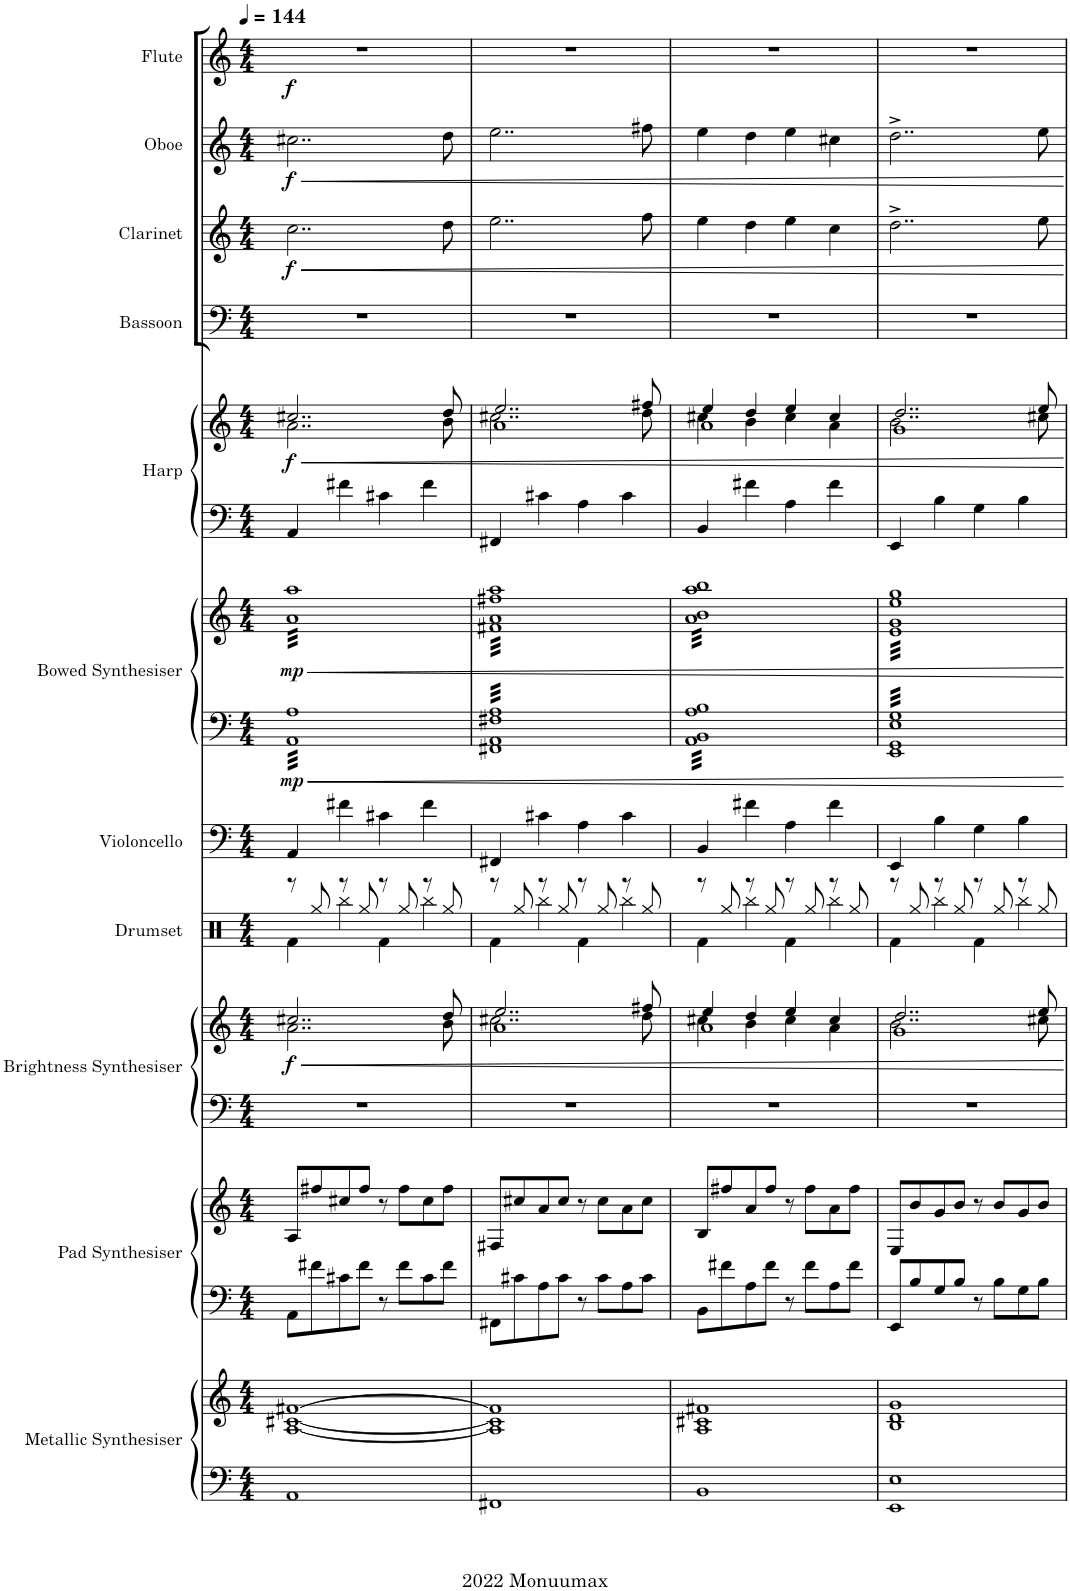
**kern	**kern	**kern	**kern	**kern	**kern	**dynam	**kern	**kern	**kern	**kern	**dynam	**kern	**kern	**dynam	**kern	**kern	**dynam	**kern	**dynam	**kern	**dynam
*part11	*part11	*part10	*part10	*part9	*part9	*part9	*part8	*part7	*part6	*part6	*part6	*part5	*part5	*part5	*part4	*part3	*part3	*part2	*part2	*part1	*part1
*staff16	*staff15	*staff14	*staff13	*staff12	*staff11	*staff11/12	*staff10	*staff9	*staff8	*staff7	*staff7/8	*staff6	*staff5	*staff5/6	*staff4	*staff3	*staff3	*staff2	*staff2	*staff1	*staff1
*I"Metallic Synthesiser	*	*I"Pad Synthesiser	*	*I"Brightness Synthesiser	*	*	*I"Drumset	*I"Violoncello	*I"Bowed Synthesiser	*	*	*I"Harp	*	*	*I"Bassoon	*I"Clarinet	*	*I"Oboe	*	*I"Flute	*
*I'Synth.	*	*I'Synth.	*	*I'Synth.	*	*	*I'D. Set	*I'Vc.	*I'Synth.	*	*	*I'Hrp.	*	*	*I'Bsn.	*I'Cl.	*	*I'Ob.	*	*I'Fl.	*
*clefF4	*clefG2	*clefF4	*clefG2	*clefF4	*clefG2	*	*clefX	*clefF4	*clefF4	*clefG2	*	*clefF4	*clefG2	*	*clefF4	*clefG2	*	*clefG2	*	*clefG2	*
*	*	*	*	*	*	*	*	*	*	*	*	*	*	*	*	*Trd2c3	*	*	*	*	*
*k[]	*k[]	*k[]	*k[]	*k[]	*k[]	*	*k[]	*k[]	*k[]	*k[]	*	*k[]	*k[]	*	*k[]	*k[]	*	*k[]	*	*k[]	*
*M4/4	*M4/4	*M4/4	*M4/4	*M4/4	*M4/4	*	*M4/4	*M4/4	*M4/4	*M4/4	*	*M4/4	*M4/4	*	*M4/4	*M4/4	*	*M4/4	*	*M4/4	*
*MM144	*MM144	*MM144	*MM144	*MM144	*MM144	*	*MM144	*MM144	*MM144	*MM144	*	*MM144	*MM144	*	*MM144	*MM144	*	*MM144	*	*MM144	*
=1	=1	=1	=1	=1	=1	=1	=1	=1	=1	=1	=1	=1	=1	=1	=1	=1	=1	=1	=1	=1	=1
*	*	*	*	*	*^	*	*^	*	*	*	*	*	*^	*	*	*	*	*	*	*	*
!	!	!	!	!	!	!	!LO:DY:b	!	!	!	!	!	!LO:DY:b=2	!	!	!	!	!	!	!	!	!	!	!
!	!	!	!	!	!	!	!	!	!	!	!	!	!LO:DY:n=1:b	!	!	!	!LO:DY:b	!	!	!LO:DY:b	!	!LO:DY:b	!	!LO:DY:b
*	*	*	*	*	*	*	*	*	*	*	*tremolo	*	*	*	*	*	*	*	*	*	*	*	*	*
*	*	*	*	*	*	*	*	*	*	*	*	*tremolo	*	*	*	*	*	*	*	*	*	*	*	*
1AA	[1A [1c#X [1f#X	8AA\L	8A/L	1r	2..cc#X/	2..a\	f	8r	4Rf\	4AA/	32AA 32ALLL	32a 32aaLLL	mp mp	4AA/	2..cc#X/	2..a\	f	1r	2..cc\	f	2..cc#X\	f	1r	f
.	.	.	.	.	.	.	.	.	.	.	32AA 32A	32a 32aa	.	.	.	.	.	.	.	.	.	.	.	.
.	.	.	.	.	.	.	.	.	.	.	32AA 32A	32a 32aa	.	.	.	.	.	.	.	.	.	.	.	.
.	.	.	.	.	.	.	.	.	.	.	32AA 32A	32a 32aa	.	.	.	.	.	.	.	.	.	.	.	.
.	.	8f#X\	8ff#X/	.	.	.	.	8Rgg/	.	.	32AA 32A	32a 32aa	.	.	.	.	.	.	.	.	.	.	.	.
.	.	.	.	.	.	.	.	.	.	.	32AA 32A	32a 32aa	.	.	.	.	.	.	.	.	.	.	.	.
.	.	.	.	.	.	.	.	.	.	.	32AA 32A	32a 32aa	.	.	.	.	.	.	.	.	.	.	.	.
.	.	.	.	.	.	.	.	.	.	.	32AA 32A	32a 32aa	.	.	.	.	.	.	.	.	.	.	.	.
.	.	8c#X\	8cc#X/	.	.	.	.	8r	4Rbb\	4f#X\	32AA 32A	32a 32aa	.	4f#X\	.	.	.	.	.	.	.	.	.	.
.	.	.	.	.	.	.	.	.	.	.	32AA 32A	32a 32aa	.	.	.	.	.	.	.	.	.	.	.	.
.	.	.	.	.	.	.	.	.	.	.	32AA 32A	32a 32aa	.	.	.	.	.	.	.	.	.	.	.	.
.	.	.	.	.	.	.	.	.	.	.	32AA 32A	32a 32aa	.	.	.	.	.	.	.	.	.	.	.	.
.	.	8f#\J	8ff#/J	.	.	.	.	8Rgg/	.	.	32AA 32A	32a 32aa	.	.	.	.	.	.	.	.	.	.	.	.
.	.	.	.	.	.	.	.	.	.	.	32AA 32A	32a 32aa	.	.	.	.	.	.	.	.	.	.	.	.
.	.	.	.	.	.	.	.	.	.	.	32AA 32A	32a 32aa	.	.	.	.	.	.	.	.	.	.	.	.
.	.	.	.	.	.	.	.	.	.	.	32AA 32A	32a 32aa	.	.	.	.	.	.	.	.	.	.	.	.
.	.	8r	8r	.	.	.	.	8r	4Rf\	4c#X\	32AA 32A	32a 32aa	.	4c#X\	.	.	.	.	.	.	.	.	.	.
.	.	.	.	.	.	.	.	.	.	.	32AA 32A	32a 32aa	.	.	.	.	.	.	.	.	.	.	.	.
.	.	.	.	.	.	.	.	.	.	.	32AA 32A	32a 32aa	.	.	.	.	.	.	.	.	.	.	.	.
.	.	.	.	.	.	.	.	.	.	.	32AA 32A	32a 32aa	.	.	.	.	.	.	.	.	.	.	.	.
.	.	8f#\L	8ff#\L	.	.	.	.	8Rgg/	.	.	32AA 32A	32a 32aa	.	.	.	.	.	.	.	.	.	.	.	.
.	.	.	.	.	.	.	.	.	.	.	32AA 32A	32a 32aa	.	.	.	.	.	.	.	.	.	.	.	.
.	.	.	.	.	.	.	.	.	.	.	32AA 32A	32a 32aa	.	.	.	.	.	.	.	.	.	.	.	.
.	.	.	.	.	.	.	.	.	.	.	32AA 32A	32a 32aa	.	.	.	.	.	.	.	.	.	.	.	.
.	.	8c#\	8cc#\	.	.	.	.	8r	4Rbb\	4f#\	32AA 32A	32a 32aa	.	4f#\	.	.	.	.	.	.	.	.	.	.
.	.	.	.	.	.	.	.	.	.	.	32AA 32A	32a 32aa	.	.	.	.	.	.	.	.	.	.	.	.
.	.	.	.	.	.	.	.	.	.	.	32AA 32A	32a 32aa	.	.	.	.	.	.	.	.	.	.	.	.
.	.	.	.	.	.	.	.	.	.	.	32AA 32A	32a 32aa	.	.	.	.	.	.	.	.	.	.	.	.
.	.	8f#\J	8ff#\J	.	8dd/	8b\	.	8Rgg/	.	.	32AA 32A	32a 32aa	.	.	8dd/	8b\	.	.	8dd\	.	8dd\	.	.	.
.	.	.	.	.	.	.	.	.	.	.	32AA 32A	32a 32aa	.	.	.	.	.	.	.	.	.	.	.	.
.	.	.	.	.	.	.	.	.	.	.	32AA 32A	32a 32aa	.	.	.	.	.	.	.	.	.	.	.	.
.	.	.	.	.	.	.	.	.	.	.	32AA 32AJJJ	32a 32aaJJJ	.	.	.	.	.	.	.	.	.	.	.	.
=2	=2	=2	=2	=2	=2	=2	=2	=2	=2	=2	=2	=2	=2	=2	=2	=2	=2	=2	=2	=2	=2	=2	=2	=2
*	*	*	*	*	*	*^	*	*	*	*	*	*	*	*	*	*^	*	*	*	*	*	*	*	*
1FF#X	1A] 1c#] 1f#]	8FF#X\L	8F#X/L	1r	2..ee/	2..cc#X\	1a	.	8r	4Rf\	4FF#X/	32FF#X 32AA 32F#X 32ALLL	32f#X 32a 32ff#X 32aaLLL	.	4FF#X/	2..ee/	2..cc#X\	1a	.	1r	2..ee\	.	2..ee\	.	1r	.
.	.	.	.	.	.	.	.	.	.	.	.	32FF#X 32AA 32F#X 32A	32f#X 32a 32ff#X 32aa	.	.	.	.	.	.	.	.	.	.	.	.	.
.	.	.	.	.	.	.	.	.	.	.	.	32FF#X 32AA 32F#X 32A	32f#X 32a 32ff#X 32aa	.	.	.	.	.	.	.	.	.	.	.	.	.
.	.	.	.	.	.	.	.	.	.	.	.	32FF#X 32AA 32F#X 32A	32f#X 32a 32ff#X 32aa	.	.	.	.	.	.	.	.	.	.	.	.	.
.	.	8c#X\	8cc#X/	.	.	.	.	.	8Rgg/	.	.	32FF#X 32AA 32F#X 32A	32f#X 32a 32ff#X 32aa	.	.	.	.	.	.	.	.	.	.	.	.	.
.	.	.	.	.	.	.	.	.	.	.	.	32FF#X 32AA 32F#X 32A	32f#X 32a 32ff#X 32aa	.	.	.	.	.	.	.	.	.	.	.	.	.
.	.	.	.	.	.	.	.	.	.	.	.	32FF#X 32AA 32F#X 32A	32f#X 32a 32ff#X 32aa	.	.	.	.	.	.	.	.	.	.	.	.	.
.	.	.	.	.	.	.	.	.	.	.	.	32FF#X 32AA 32F#X 32A	32f#X 32a 32ff#X 32aa	.	.	.	.	.	.	.	.	.	.	.	.	.
.	.	8A\	8a/	.	.	.	.	.	8r	4Rbb\	4c#X\	32FF#X 32AA 32F#X 32A	32f#X 32a 32ff#X 32aa	.	4c#X\	.	.	.	.	.	.	.	.	.	.	.
.	.	.	.	.	.	.	.	.	.	.	.	32FF#X 32AA 32F#X 32A	32f#X 32a 32ff#X 32aa	.	.	.	.	.	.	.	.	.	.	.	.	.
.	.	.	.	.	.	.	.	.	.	.	.	32FF#X 32AA 32F#X 32A	32f#X 32a 32ff#X 32aa	.	.	.	.	.	.	.	.	.	.	.	.	.
.	.	.	.	.	.	.	.	.	.	.	.	32FF#X 32AA 32F#X 32A	32f#X 32a 32ff#X 32aa	.	.	.	.	.	.	.	.	.	.	.	.	.
.	.	8c#\J	8cc#/J	.	.	.	.	.	8Rgg/	.	.	32FF#X 32AA 32F#X 32A	32f#X 32a 32ff#X 32aa	.	.	.	.	.	.	.	.	.	.	.	.	.
.	.	.	.	.	.	.	.	.	.	.	.	32FF#X 32AA 32F#X 32A	32f#X 32a 32ff#X 32aa	.	.	.	.	.	.	.	.	.	.	.	.	.
.	.	.	.	.	.	.	.	.	.	.	.	32FF#X 32AA 32F#X 32A	32f#X 32a 32ff#X 32aa	.	.	.	.	.	.	.	.	.	.	.	.	.
.	.	.	.	.	.	.	.	.	.	.	.	32FF#X 32AA 32F#X 32A	32f#X 32a 32ff#X 32aa	.	.	.	.	.	.	.	.	.	.	.	.	.
.	.	8r	8r	.	.	.	.	.	8r	4Rf\	4A\	32FF#X 32AA 32F#X 32A	32f#X 32a 32ff#X 32aa	.	4A\	.	.	.	.	.	.	.	.	.	.	.
.	.	.	.	.	.	.	.	.	.	.	.	32FF#X 32AA 32F#X 32A	32f#X 32a 32ff#X 32aa	.	.	.	.	.	.	.	.	.	.	.	.	.
.	.	.	.	.	.	.	.	.	.	.	.	32FF#X 32AA 32F#X 32A	32f#X 32a 32ff#X 32aa	.	.	.	.	.	.	.	.	.	.	.	.	.
.	.	.	.	.	.	.	.	.	.	.	.	32FF#X 32AA 32F#X 32A	32f#X 32a 32ff#X 32aa	.	.	.	.	.	.	.	.	.	.	.	.	.
.	.	8c#\L	8cc#\L	.	.	.	.	.	8Rgg/	.	.	32FF#X 32AA 32F#X 32A	32f#X 32a 32ff#X 32aa	.	.	.	.	.	.	.	.	.	.	.	.	.
.	.	.	.	.	.	.	.	.	.	.	.	32FF#X 32AA 32F#X 32A	32f#X 32a 32ff#X 32aa	.	.	.	.	.	.	.	.	.	.	.	.	.
.	.	.	.	.	.	.	.	.	.	.	.	32FF#X 32AA 32F#X 32A	32f#X 32a 32ff#X 32aa	.	.	.	.	.	.	.	.	.	.	.	.	.
.	.	.	.	.	.	.	.	.	.	.	.	32FF#X 32AA 32F#X 32A	32f#X 32a 32ff#X 32aa	.	.	.	.	.	.	.	.	.	.	.	.	.
.	.	8A\	8a\	.	.	.	.	.	8r	4Rbb\	4c#\	32FF#X 32AA 32F#X 32A	32f#X 32a 32ff#X 32aa	.	4c#\	.	.	.	.	.	.	.	.	.	.	.
.	.	.	.	.	.	.	.	.	.	.	.	32FF#X 32AA 32F#X 32A	32f#X 32a 32ff#X 32aa	.	.	.	.	.	.	.	.	.	.	.	.	.
.	.	.	.	.	.	.	.	.	.	.	.	32FF#X 32AA 32F#X 32A	32f#X 32a 32ff#X 32aa	.	.	.	.	.	.	.	.	.	.	.	.	.
.	.	.	.	.	.	.	.	.	.	.	.	32FF#X 32AA 32F#X 32A	32f#X 32a 32ff#X 32aa	.	.	.	.	.	.	.	.	.	.	.	.	.
.	.	8c#\J	8cc#\J	.	8ff#X/	8dd\	.	.	8Rgg/	.	.	32FF#X 32AA 32F#X 32A	32f#X 32a 32ff#X 32aa	.	.	8ff#X/	8dd\	.	.	.	8ff\	.	8ff#X\	.	.	.
.	.	.	.	.	.	.	.	.	.	.	.	32FF#X 32AA 32F#X 32A	32f#X 32a 32ff#X 32aa	.	.	.	.	.	.	.	.	.	.	.	.	.
.	.	.	.	.	.	.	.	.	.	.	.	32FF#X 32AA 32F#X 32A	32f#X 32a 32ff#X 32aa	.	.	.	.	.	.	.	.	.	.	.	.	.
.	.	.	.	.	.	.	.	.	.	.	.	32FF#X 32AA 32F#X 32AJJJ	32f#X 32a 32ff#X 32aaJJJ	.	.	.	.	.	.	.	.	.	.	.	.	.
=3	=3	=3	=3	=3	=3	=3	=3	=3	=3	=3	=3	=3	=3	=3	=3	=3	=3	=3	=3	=3	=3	=3	=3	=3	=3	=3
1BB	1A 1c#X 1f#X	8BB\L	8B/L	1r	4ee/	4cc#X\	1a	.	8r	4Rf\	4BB/	32AA 32BB 32A 32BLLL	32a 32b 32aa 32bbLLL	.	4BB/	4ee/	4cc#X\	1a	.	1r	4ee\	.	4ee\	.	1r	.
.	.	.	.	.	.	.	.	.	.	.	.	32AA 32BB 32A 32B	32a 32b 32aa 32bb	.	.	.	.	.	.	.	.	.	.	.	.	.
.	.	.	.	.	.	.	.	.	.	.	.	32AA 32BB 32A 32B	32a 32b 32aa 32bb	.	.	.	.	.	.	.	.	.	.	.	.	.
.	.	.	.	.	.	.	.	.	.	.	.	32AA 32BB 32A 32B	32a 32b 32aa 32bb	.	.	.	.	.	.	.	.	.	.	.	.	.
.	.	8f#X\	8ff#X/	.	.	.	.	.	8Rgg/	.	.	32AA 32BB 32A 32B	32a 32b 32aa 32bb	.	.	.	.	.	.	.	.	.	.	.	.	.
.	.	.	.	.	.	.	.	.	.	.	.	32AA 32BB 32A 32B	32a 32b 32aa 32bb	.	.	.	.	.	.	.	.	.	.	.	.	.
.	.	.	.	.	.	.	.	.	.	.	.	32AA 32BB 32A 32B	32a 32b 32aa 32bb	.	.	.	.	.	.	.	.	.	.	.	.	.
.	.	.	.	.	.	.	.	.	.	.	.	32AA 32BB 32A 32B	32a 32b 32aa 32bb	.	.	.	.	.	.	.	.	.	.	.	.	.
.	.	8A\	8a/	.	4dd/	4b\	.	.	8r	4Rbb\	4f#X\	32AA 32BB 32A 32B	32a 32b 32aa 32bb	.	4f#X\	4dd/	4b\	.	.	.	4dd\	.	4dd\	.	.	.
.	.	.	.	.	.	.	.	.	.	.	.	32AA 32BB 32A 32B	32a 32b 32aa 32bb	.	.	.	.	.	.	.	.	.	.	.	.	.
.	.	.	.	.	.	.	.	.	.	.	.	32AA 32BB 32A 32B	32a 32b 32aa 32bb	.	.	.	.	.	.	.	.	.	.	.	.	.
.	.	.	.	.	.	.	.	.	.	.	.	32AA 32BB 32A 32B	32a 32b 32aa 32bb	.	.	.	.	.	.	.	.	.	.	.	.	.
.	.	8f#\J	8ff#/J	.	.	.	.	.	8Rgg/	.	.	32AA 32BB 32A 32B	32a 32b 32aa 32bb	.	.	.	.	.	.	.	.	.	.	.	.	.
.	.	.	.	.	.	.	.	.	.	.	.	32AA 32BB 32A 32B	32a 32b 32aa 32bb	.	.	.	.	.	.	.	.	.	.	.	.	.
.	.	.	.	.	.	.	.	.	.	.	.	32AA 32BB 32A 32B	32a 32b 32aa 32bb	.	.	.	.	.	.	.	.	.	.	.	.	.
.	.	.	.	.	.	.	.	.	.	.	.	32AA 32BB 32A 32B	32a 32b 32aa 32bb	.	.	.	.	.	.	.	.	.	.	.	.	.
.	.	8r	8r	.	4ee/	4cc#\	.	.	8r	4Rf\	4A\	32AA 32BB 32A 32B	32a 32b 32aa 32bb	.	4A\	4ee/	4cc#\	.	.	.	4ee\	.	4ee\	.	.	.
.	.	.	.	.	.	.	.	.	.	.	.	32AA 32BB 32A 32B	32a 32b 32aa 32bb	.	.	.	.	.	.	.	.	.	.	.	.	.
.	.	.	.	.	.	.	.	.	.	.	.	32AA 32BB 32A 32B	32a 32b 32aa 32bb	.	.	.	.	.	.	.	.	.	.	.	.	.
.	.	.	.	.	.	.	.	.	.	.	.	32AA 32BB 32A 32B	32a 32b 32aa 32bb	.	.	.	.	.	.	.	.	.	.	.	.	.
.	.	8f#\L	8ff#\L	.	.	.	.	.	8Rgg/	.	.	32AA 32BB 32A 32B	32a 32b 32aa 32bb	.	.	.	.	.	.	.	.	.	.	.	.	.
.	.	.	.	.	.	.	.	.	.	.	.	32AA 32BB 32A 32B	32a 32b 32aa 32bb	.	.	.	.	.	.	.	.	.	.	.	.	.
.	.	.	.	.	.	.	.	.	.	.	.	32AA 32BB 32A 32B	32a 32b 32aa 32bb	.	.	.	.	.	.	.	.	.	.	.	.	.
.	.	.	.	.	.	.	.	.	.	.	.	32AA 32BB 32A 32B	32a 32b 32aa 32bb	.	.	.	.	.	.	.	.	.	.	.	.	.
.	.	8A\	8a\	.	4cc#/	4a\	.	.	8r	4Rbb\	4f#\	32AA 32BB 32A 32B	32a 32b 32aa 32bb	.	4f#\	4cc#/	4a\	.	.	.	4cc\	.	4cc#X\	.	.	.
.	.	.	.	.	.	.	.	.	.	.	.	32AA 32BB 32A 32B	32a 32b 32aa 32bb	.	.	.	.	.	.	.	.	.	.	.	.	.
.	.	.	.	.	.	.	.	.	.	.	.	32AA 32BB 32A 32B	32a 32b 32aa 32bb	.	.	.	.	.	.	.	.	.	.	.	.	.
.	.	.	.	.	.	.	.	.	.	.	.	32AA 32BB 32A 32B	32a 32b 32aa 32bb	.	.	.	.	.	.	.	.	.	.	.	.	.
.	.	8f#\J	8ff#\J	.	.	.	.	.	8Rgg/	.	.	32AA 32BB 32A 32B	32a 32b 32aa 32bb	.	.	.	.	.	.	.	.	.	.	.	.	.
.	.	.	.	.	.	.	.	.	.	.	.	32AA 32BB 32A 32B	32a 32b 32aa 32bb	.	.	.	.	.	.	.	.	.	.	.	.	.
.	.	.	.	.	.	.	.	.	.	.	.	32AA 32BB 32A 32B	32a 32b 32aa 32bb	.	.	.	.	.	.	.	.	.	.	.	.	.
.	.	.	.	.	.	.	.	.	.	.	.	32AA 32BB 32A 32BJJJ	32a 32b 32aa 32bbJJJ	.	.	.	.	.	.	.	.	.	.	.	.	.
=4	=4	=4	=4	=4	=4	=4	=4	=4	=4	=4	=4	=4	=4	=4	=4	=4	=4	=4	=4	=4	=4	=4	=4	=4	=4	=4
1EE 1E	1B 1d 1g	8EE/L	8E/L	1r	2..dd/	2..b\	1g	.	8r	4Rf\	4EE/	32EE 32GG 32E 32GLLL	32e 32g 32ee 32ggLLL	.	4EE/	2..dd/	2..b\	1g	.	1r	2..dd^\	.	2..dd^\	.	1r	.
.	.	.	.	.	.	.	.	.	.	.	.	32EE 32GG 32E 32G	32e 32g 32ee 32gg	.	.	.	.	.	.	.	.	.	.	.	.	.
.	.	.	.	.	.	.	.	.	.	.	.	32EE 32GG 32E 32G	32e 32g 32ee 32gg	.	.	.	.	.	.	.	.	.	.	.	.	.
.	.	.	.	.	.	.	.	.	.	.	.	32EE 32GG 32E 32G	32e 32g 32ee 32gg	.	.	.	.	.	.	.	.	.	.	.	.	.
.	.	8B/	8b/	.	.	.	.	.	8Rgg/	.	.	32EE 32GG 32E 32G	32e 32g 32ee 32gg	.	.	.	.	.	.	.	.	.	.	.	.	.
.	.	.	.	.	.	.	.	.	.	.	.	32EE 32GG 32E 32G	32e 32g 32ee 32gg	.	.	.	.	.	.	.	.	.	.	.	.	.
.	.	.	.	.	.	.	.	.	.	.	.	32EE 32GG 32E 32G	32e 32g 32ee 32gg	.	.	.	.	.	.	.	.	.	.	.	.	.
.	.	.	.	.	.	.	.	.	.	.	.	32EE 32GG 32E 32G	32e 32g 32ee 32gg	.	.	.	.	.	.	.	.	.	.	.	.	.
.	.	8G/	8g/	.	.	.	.	.	8r	4Rbb\	4B\	32EE 32GG 32E 32G	32e 32g 32ee 32gg	.	4B\	.	.	.	.	.	.	.	.	.	.	.
.	.	.	.	.	.	.	.	.	.	.	.	32EE 32GG 32E 32G	32e 32g 32ee 32gg	.	.	.	.	.	.	.	.	.	.	.	.	.
.	.	.	.	.	.	.	.	.	.	.	.	32EE 32GG 32E 32G	32e 32g 32ee 32gg	.	.	.	.	.	.	.	.	.	.	.	.	.
.	.	.	.	.	.	.	.	.	.	.	.	32EE 32GG 32E 32G	32e 32g 32ee 32gg	.	.	.	.	.	.	.	.	.	.	.	.	.
.	.	8B/J	8b/J	.	.	.	.	.	8Rgg/	.	.	32EE 32GG 32E 32G	32e 32g 32ee 32gg	.	.	.	.	.	.	.	.	.	.	.	.	.
.	.	.	.	.	.	.	.	.	.	.	.	32EE 32GG 32E 32G	32e 32g 32ee 32gg	.	.	.	.	.	.	.	.	.	.	.	.	.
.	.	.	.	.	.	.	.	.	.	.	.	32EE 32GG 32E 32G	32e 32g 32ee 32gg	.	.	.	.	.	.	.	.	.	.	.	.	.
.	.	.	.	.	.	.	.	.	.	.	.	32EE 32GG 32E 32G	32e 32g 32ee 32gg	.	.	.	.	.	.	.	.	.	.	.	.	.
.	.	8r	8r	.	.	.	.	.	8r	4Rf\	4G\	32EE 32GG 32E 32G	32e 32g 32ee 32gg	.	4G\	.	.	.	.	.	.	.	.	.	.	.
.	.	.	.	.	.	.	.	.	.	.	.	32EE 32GG 32E 32G	32e 32g 32ee 32gg	.	.	.	.	.	.	.	.	.	.	.	.	.
.	.	.	.	.	.	.	.	.	.	.	.	32EE 32GG 32E 32G	32e 32g 32ee 32gg	.	.	.	.	.	.	.	.	.	.	.	.	.
.	.	.	.	.	.	.	.	.	.	.	.	32EE 32GG 32E 32G	32e 32g 32ee 32gg	.	.	.	.	.	.	.	.	.	.	.	.	.
.	.	8B\L	8b/L	.	.	.	.	.	8Rgg/	.	.	32EE 32GG 32E 32G	32e 32g 32ee 32gg	.	.	.	.	.	.	.	.	.	.	.	.	.
.	.	.	.	.	.	.	.	.	.	.	.	32EE 32GG 32E 32G	32e 32g 32ee 32gg	.	.	.	.	.	.	.	.	.	.	.	.	.
.	.	.	.	.	.	.	.	.	.	.	.	32EE 32GG 32E 32G	32e 32g 32ee 32gg	.	.	.	.	.	.	.	.	.	.	.	.	.
.	.	.	.	.	.	.	.	.	.	.	.	32EE 32GG 32E 32G	32e 32g 32ee 32gg	.	.	.	.	.	.	.	.	.	.	.	.	.
.	.	8G\	8g/	.	.	.	.	.	8r	4Rbb\	4B\	32EE 32GG 32E 32G	32e 32g 32ee 32gg	.	4B\	.	.	.	.	.	.	.	.	.	.	.
.	.	.	.	.	.	.	.	.	.	.	.	32EE 32GG 32E 32G	32e 32g 32ee 32gg	.	.	.	.	.	.	.	.	.	.	.	.	.
.	.	.	.	.	.	.	.	.	.	.	.	32EE 32GG 32E 32G	32e 32g 32ee 32gg	.	.	.	.	.	.	.	.	.	.	.	.	.
.	.	.	.	.	.	.	.	.	.	.	.	32EE 32GG 32E 32G	32e 32g 32ee 32gg	.	.	.	.	.	.	.	.	.	.	.	.	.
.	.	8B\J	8b/J	.	8ee/	8cc#X\	.	.	8Rgg/	.	.	32EE 32GG 32E 32G	32e 32g 32ee 32gg	.	.	8ee/	8cc#X\	.	.	.	8ee\	.	8ee\	.	.	.
.	.	.	.	.	.	.	.	.	.	.	.	32EE 32GG 32E 32G	32e 32g 32ee 32gg	.	.	.	.	.	.	.	.	.	.	.	.	.
.	.	.	.	.	.	.	.	.	.	.	.	32EE 32GG 32E 32G	32e 32g 32ee 32gg	.	.	.	.	.	.	.	.	.	.	.	.	.
.	.	.	.	.	.	.	.	.	.	.	.	32EE 32GG 32E 32GJJJ	32e 32g 32ee 32ggJJJ	.	.	.	.	.	.	.	.	.	.	.	.	.
*	*	*	*	*	*	*	*	*	*	*	*	*	*Xtremolo	*	*	*	*	*	*	*	*	*	*	*	*	*
*	*	*	*	*	*	*	*	*	*	*	*	*Xtremolo	*	*	*	*	*	*	*	*	*	*	*	*	*	*
*	*	*	*	*	*v	*v	*v	*	*	*	*	*	*	*	*	*v	*v	*v	*	*	*	*	*	*	*	*
*	*	*	*	*	*	*	*v	*v	*	*	*	*	*	*	*	*	*	*	*	*	*	*
=	=	=	=	=	=	=	=	=	=	=	=	=	=	=	=	=	=	=	=	=	=
*-	*-	*-	*-	*-	*-	*-	*-	*-	*-	*-	*-	*-	*-	*-	*-	*-	*-	*-	*-	*-	*-
